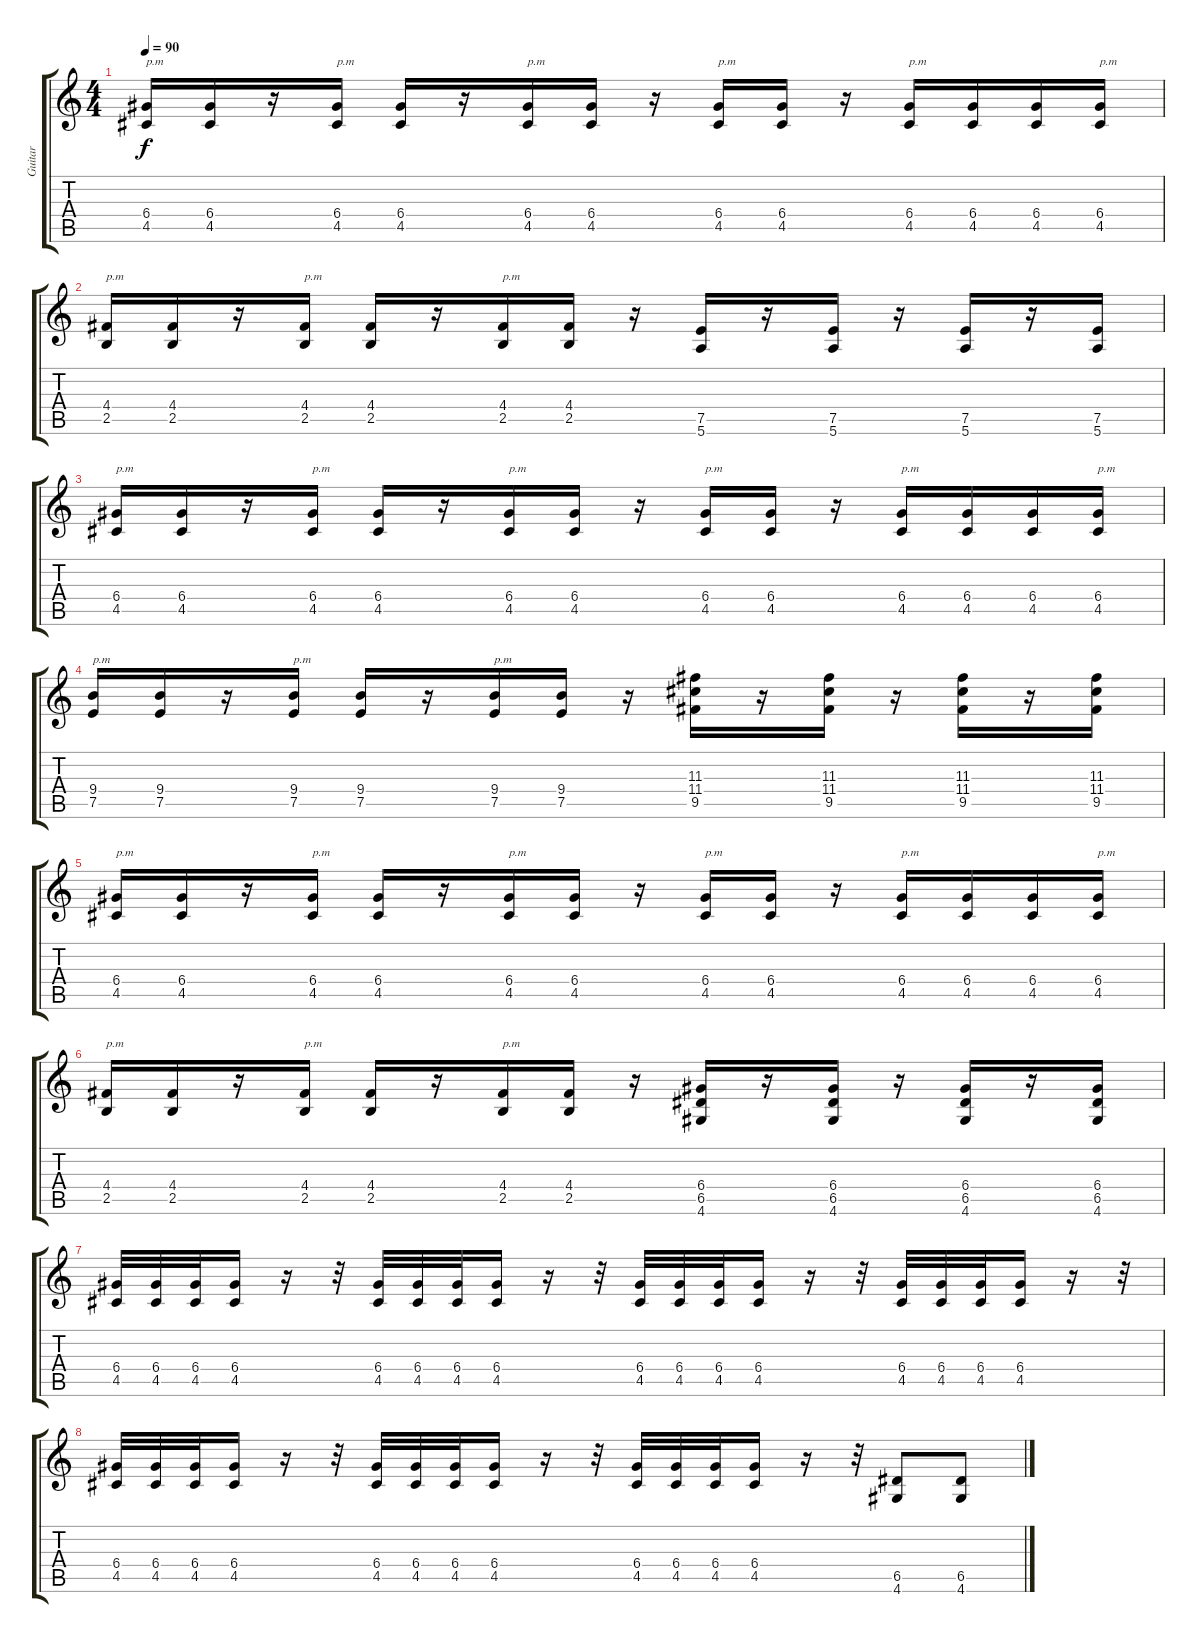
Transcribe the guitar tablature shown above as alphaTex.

\track ("Guitar" "Guitar") {instrument distortionguitar}
\staff {score tabs}
\tuning (E4 B3 G3 D3 A2 E2) {hide}
\ts (4 4)
\tempo 90
\clef g2
\ks c
(6.4 4.5).16{txt "p.m" dy f} (6.4 4.5).16 r.16 (6.4 4.5).16{txt "p.m"} (6.4 4.5).16 r.16 (6.4 4.5).16{txt "p.m"} (6.4 4.5).16 r.16 (6.4 4.5).16{txt "p.m"} (6.4 4.5).16 r.16 (6.4 4.5).16{txt "p.m"} (6.4 4.5).16 (6.4 4.5).16 (6.4 4.5).16{txt "p.m"} |
(4.4 2.5).16{txt "p.m"} (4.4 2.5).16 r.16 (4.4 2.5).16{txt "p.m"} (4.4 2.5).16 r.16 (4.4 2.5).16{txt "p.m"} (4.4 2.5).16 r.16 (7.5 5.6).16 r.16 (7.5 5.6).16 r.16 (7.5 5.6).16 r.16 (7.5 5.6).16 |
(6.4 4.5).16{txt "p.m"} (6.4 4.5).16 r.16 (6.4 4.5).16{txt "p.m"} (6.4 4.5).16 r.16 (6.4 4.5).16{txt "p.m"} (6.4 4.5).16 r.16 (6.4 4.5).16{txt "p.m"} (6.4 4.5).16 r.16 (6.4 4.5).16{txt "p.m"} (6.4 4.5).16 (6.4 4.5).16 (6.4 4.5).16{txt "p.m"} |
(9.4 7.5).16{txt "p.m"} (9.4 7.5).16 r.16 (9.4 7.5).16{txt "p.m"} (9.4 7.5).16 r.16 (9.4 7.5).16{txt "p.m"} (9.4 7.5).16 r.16 (11.3 11.4 9.5).16 r.16 (11.3 11.4 9.5).16 r.16 (11.3 11.4 9.5).16 r.16 (11.3 11.4 9.5).16 |
(6.4 4.5).16{txt "p.m"} (6.4 4.5).16 r.16 (6.4 4.5).16{txt "p.m"} (6.4 4.5).16 r.16 (6.4 4.5).16{txt "p.m"} (6.4 4.5).16 r.16 (6.4 4.5).16{txt "p.m"} (6.4 4.5).16 r.16 (6.4 4.5).16{txt "p.m"} (6.4 4.5).16 (6.4 4.5).16 (6.4 4.5).16{txt "p.m"} |
(4.4 2.5).16{txt "p.m"} (4.4 2.5).16 r.16 (4.4 2.5).16{txt "p.m"} (4.4 2.5).16 r.16 (4.4 2.5).16{txt "p.m"} (4.4 2.5).16 r.16 (6.4 6.5 4.6).16 r.16 (6.4 6.5 4.6).16 r.16 (6.4 6.5 4.6).16 r.16 (6.4 6.5 4.6).16 |
(6.4 4.5).32 (6.4 4.5).32 (6.4 4.5).32 (6.4 4.5).16 r.16 r.32 (6.4 4.5).32 (6.4 4.5).32 (6.4 4.5).32 (6.4 4.5).16 r.16 r.32 (6.4 4.5).32 (6.4 4.5).32 (6.4 4.5).32 (6.4 4.5).16 r.16 r.32 (6.4 4.5).32 (6.4 4.5).32 (6.4 4.5).32 (6.4 4.5).16 r.16 r.32 |
(6.4 4.5).32 (6.4 4.5).32 (6.4 4.5).32 (6.4 4.5).16 r.16 r.32 (6.4 4.5).32 (6.4 4.5).32 (6.4 4.5).32 (6.4 4.5).16 r.16 r.32 (6.4 4.5).32 (6.4 4.5).32 (6.4 4.5).32 (6.4 4.5).16 r.16 r.32 (6.5 4.6).8 (6.5 4.6).8
